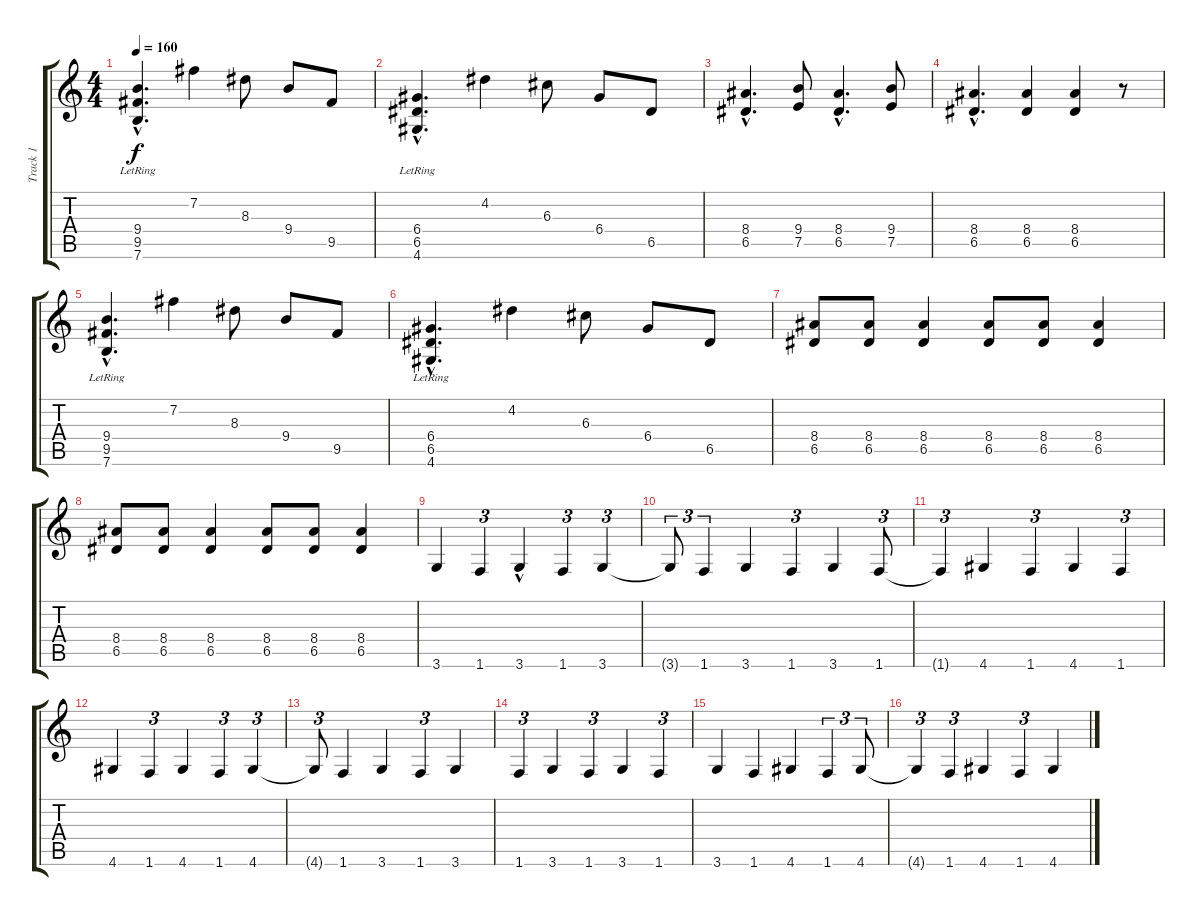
\track ("Track 1" "Track 1") {instrument distortionguitar}
\staff {score tabs}
\tuning (E4 B3 G3 D3 A2 E2) {hide}
\ts (4 4)
\tempo 160
\clef g2
\ks c
(9.4{hac lr} 9.5{hac} 7.6{hac}).4{d dy f} 7.2.4 8.3.8 9.4.8 9.5.8 |
(6.4{hac lr} 6.5{hac} 4.6{hac}).4{d} 4.2.4 6.3.8 6.4.8 6.5.8 |
(8.4{hac} 6.5{hac}).4{d} (9.4 7.5).8 (8.4{hac} 6.5{hac}).4{d} (9.4 7.5).8 |
(8.4{hac} 6.5{hac}).4{d} (8.4 6.5).4 (8.4 6.5).4 r.8 |
(9.4{hac lr} 9.5{hac} 7.6{hac}).4{d} 7.2.4 8.3.8 9.4.8 9.5.8 |
(6.4{hac lr} 6.5{hac} 4.6{hac}).4{d} 4.2.4 6.3.8 6.4.8 6.5.8 |
(8.4 6.5).8 (8.4 6.5).8 (8.4 6.5).4 (8.4 6.5).8 (8.4 6.5).8 (8.4 6.5).4 |
(8.4 6.5).8 (8.4 6.5).8 (8.4 6.5).4 (8.4 6.5).8 (8.4 6.5).8 (8.4 6.5).4 |
3.6.4 1.6.4{tu (3 2)} 3.6{hac}.4 1.6.4{tu (3 2)} 3.6.4{tu (3 2)} |
3.6{t}.8{tu (3 2)} 1.6.4{tu (3 2)} 3.6.4 1.6.4{tu (3 2)} 3.6.4 1.6.8{tu (3 2)} |
1.6{t}.4{tu (3 2)} 4.6.4 1.6.4{tu (3 2)} 4.6.4 1.6.4{tu (3 2)} |
4.6.4 1.6.4{tu (3 2)} 4.6.4 1.6.4{tu (3 2)} 4.6.4{tu (3 2)} |
4.6{t}.8{tu (3 2)} 1.6.4 3.6.4 1.6.4{tu (3 2)} 3.6.4 |
1.6.4{tu (3 2)} 3.6.4 1.6.4{tu (3 2)} 3.6.4 1.6.4{tu (3 2)} |
3.6.4 1.6.4 4.6.4 1.6.4{tu (3 2)} 4.6.8{tu (3 2)} |
4.6{t}.4{tu (3 2)} 1.6.4{tu (3 2)} 4.6.4 1.6.4{tu (3 2)} 4.6.4
